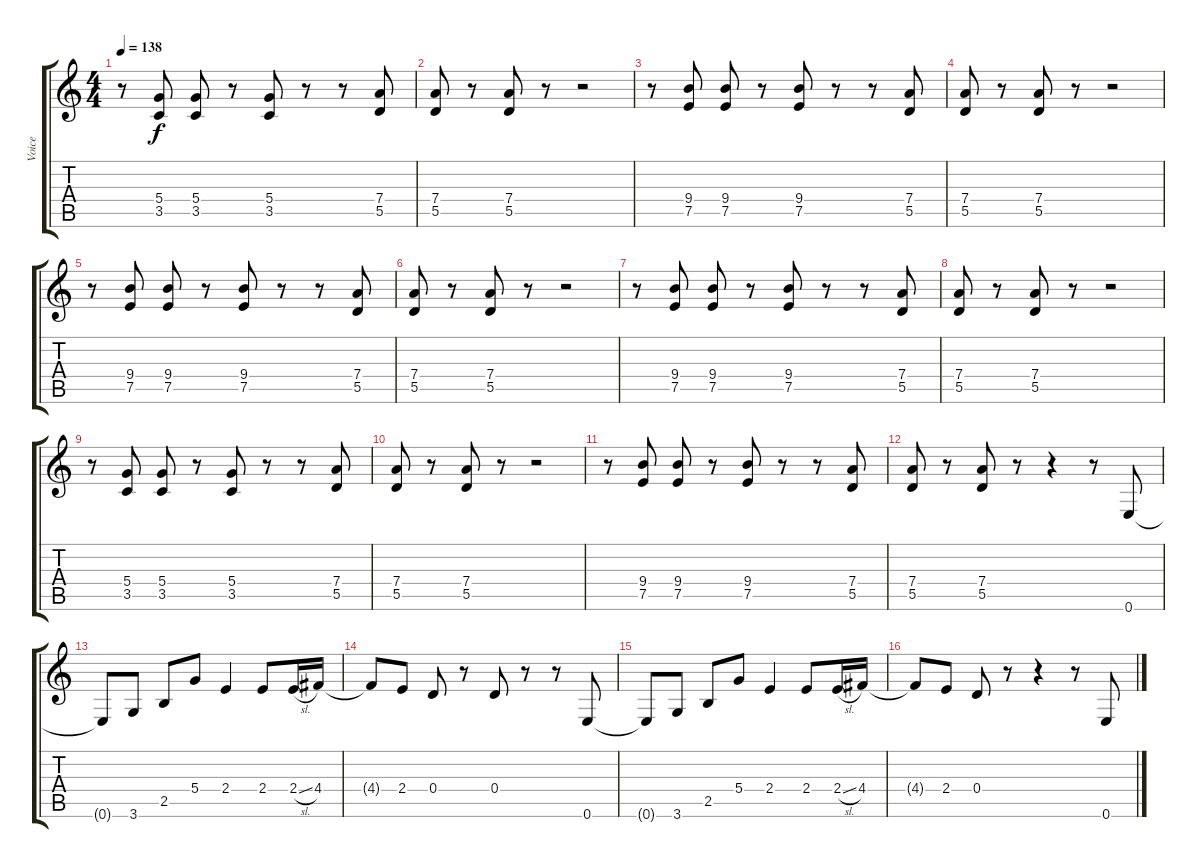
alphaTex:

\track ("Voice" "Voice") {instrument distortionguitar}
\staff {score tabs}
\tuning (E4 B3 G3 D3 A2 E2) {hide}
\ts (4 4)
\tempo 138
\clef g2
\ks c
r.8{dy f} (5.4 3.5).8 (5.4 3.5).8 r.8 (5.4 3.5).8 r.8 r.8 (7.4 5.5).8 |
(7.4 5.5).8 r.8 (7.4 5.5).8 r.8 r.2 |
r.8 (9.4 7.5).8 (9.4 7.5).8 r.8 (9.4 7.5).8 r.8 r.8 (7.4 5.5).8 |
(7.4 5.5).8 r.8 (7.4 5.5).8 r.8 r.2 |
r.8 (9.4 7.5).8 (9.4 7.5).8 r.8 (9.4 7.5).8 r.8 r.8 (7.4 5.5).8 |
(7.4 5.5).8 r.8 (7.4 5.5).8 r.8 r.2 |
r.8 (9.4 7.5).8 (9.4 7.5).8 r.8 (9.4 7.5).8 r.8 r.8 (7.4 5.5).8 |
(7.4 5.5).8 r.8 (7.4 5.5).8 r.8 r.2 |
r.8 (5.4 3.5).8 (5.4 3.5).8 r.8 (5.4 3.5).8 r.8 r.8 (7.4 5.5).8 |
(7.4 5.5).8 r.8 (7.4 5.5).8 r.8 r.2 |
r.8 (9.4 7.5).8 (9.4 7.5).8 r.8 (9.4 7.5).8 r.8 r.8 (7.4 5.5).8 |
(7.4 5.5).8 r.8 (7.4 5.5).8 r.8 r.4 r.8 0.6.8 |
0.6{t}.8 3.6.8 2.5.8 5.4.8 2.4.4 2.4.8 2.4{sl}.16 4.4.16 |
4.4{t}.8 2.4.8 0.4.8 r.8 0.4.8 r.8 r.8 0.6.8 |
0.6{t}.8 3.6.8 2.5.8 5.4.8 2.4.4 2.4.8 2.4{sl}.16 4.4.16 |
4.4{t}.8 2.4.8 0.4.8 r.8 r.4 r.8 0.6.8
